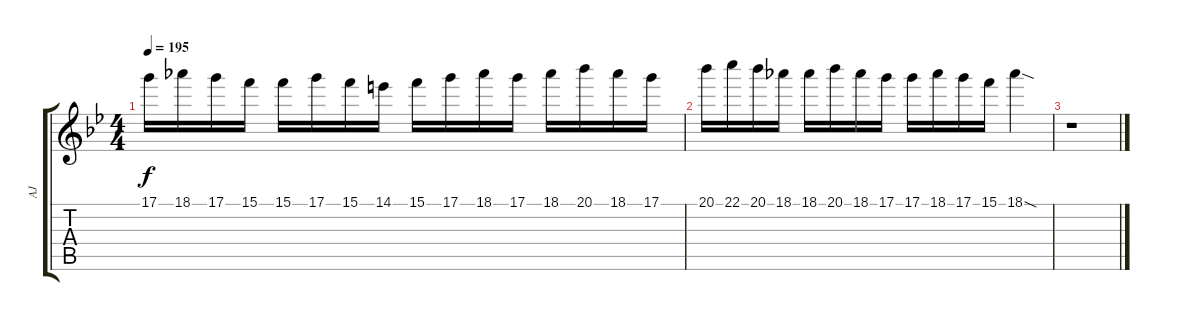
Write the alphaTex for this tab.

\track ("AJ" "AJ") {instrument overdrivenguitar}
\staff {score tabs}
\tuning (D4 A3 F3 C3 G2 C2) {hide}
\ts (4 4)
\tempo 195
\clef g2
\ks bb
17.1.16{dy f} 18.1.16 17.1.16 15.1.16 15.1.16 17.1.16 15.1.16 14.1.16 15.1.16 17.1.16 18.1.16 17.1.16 18.1.16 20.1.16 18.1.16 17.1.16 |
20.1.16 22.1.16 20.1.16 18.1.16 18.1.16 20.1.16 18.1.16 17.1.16 17.1.16 18.1.16 17.1.16 15.1.16 18.1{sod}.4 |
r.1
